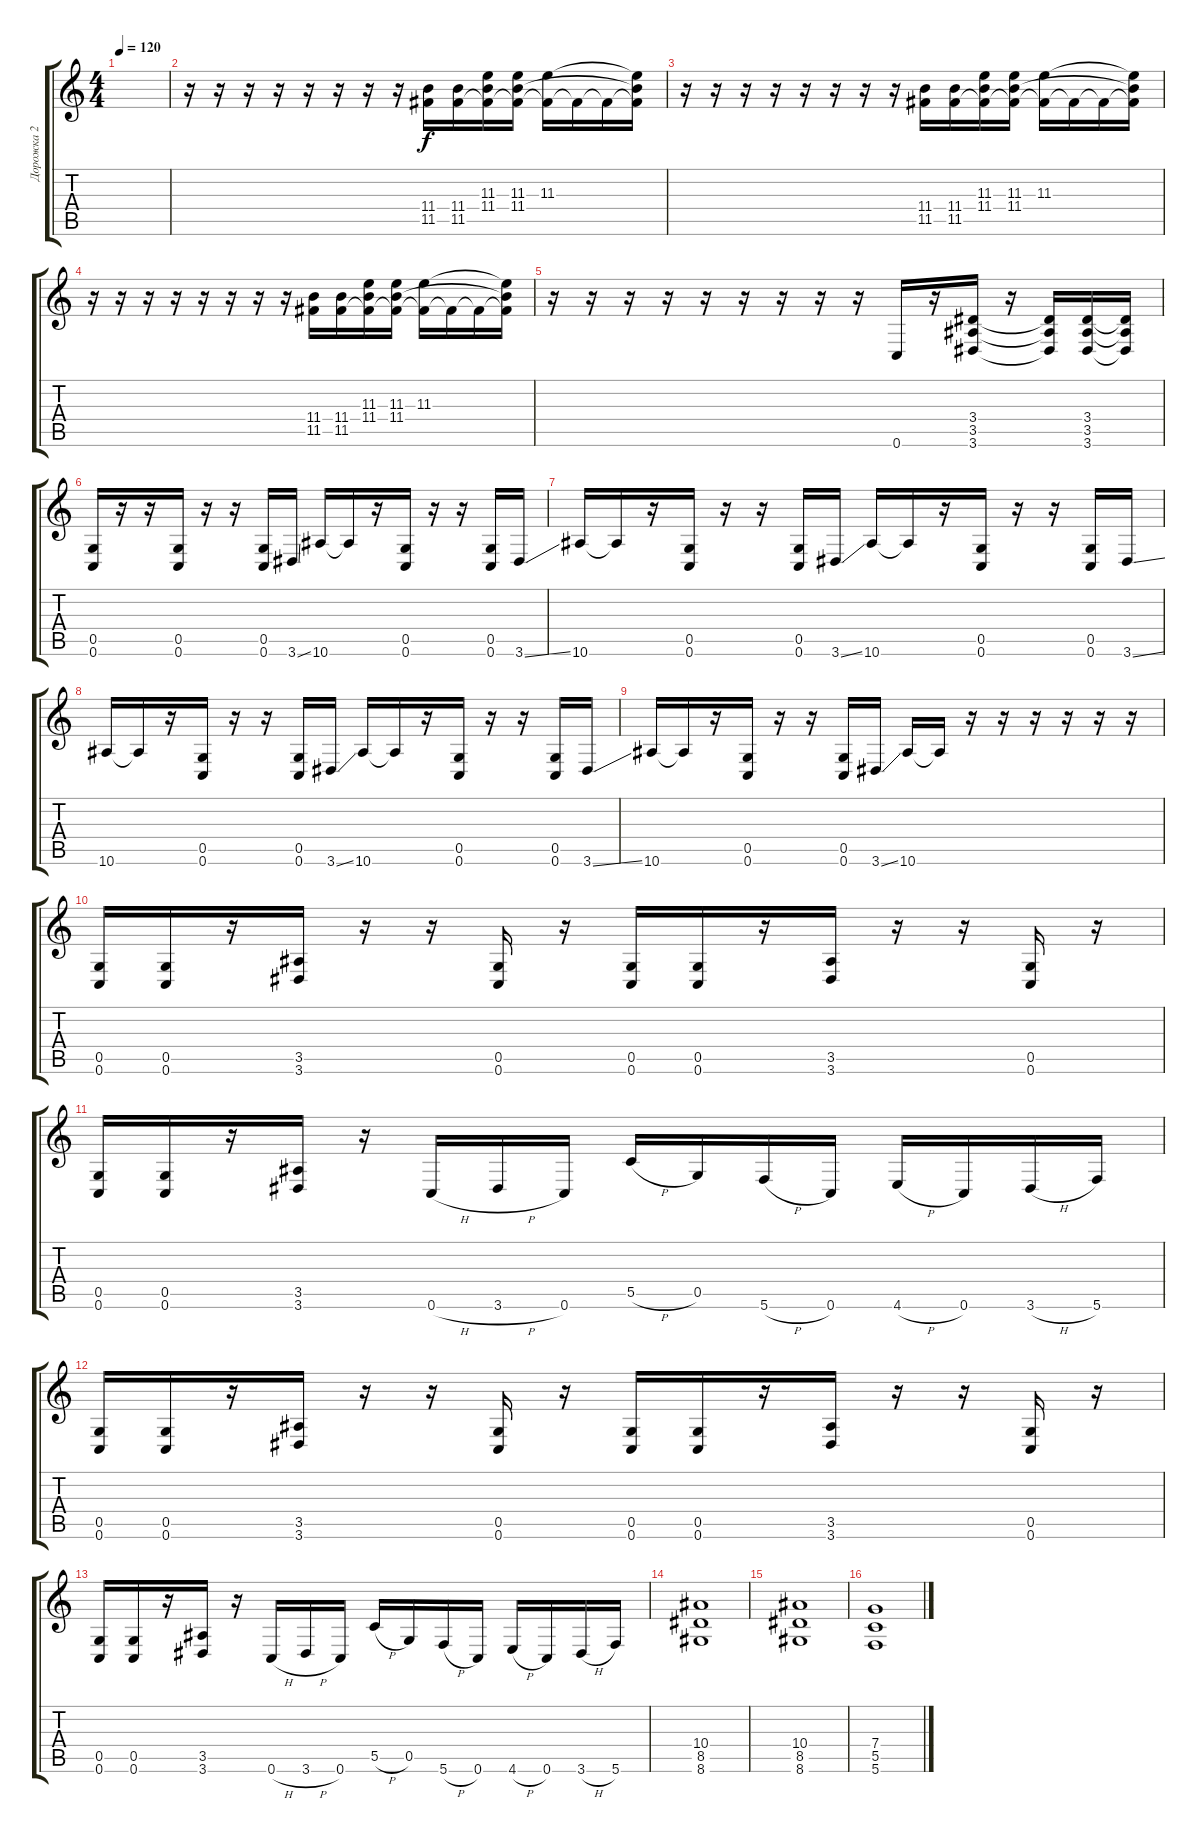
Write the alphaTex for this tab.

\track ("Дорожка 2" "Дорожка 2") {instrument overdrivenguitar}
\staff {score tabs}
\tuning (D4 A3 F3 C3 G2 C2) {hide}
\ts (4 4)
\tempo 120
\clef g2
\ks c
|
r.16 r.16 r.16 r.16 r.16 r.16 r.16 r.16 (11.4 11.5).16{instrument electricguitarmuted} (11.4 11.5).16 (11.3 11.4 11.5{t}).16 (11.3 11.4 11.5{t}).16 (11.3 11.5{t}).16 11.5{t}.16 11.5{t}.16 (11.3{t} 11.4{t} 11.5{t}).16 |
r.16 r.16 r.16 r.16 r.16 r.16 r.16 r.16 (11.4 11.5).16{instrument electricguitarmuted} (11.4 11.5).16 (11.3 11.4 11.5{t}).16 (11.3 11.4 11.5{t}).16 (11.3 11.5{t}).16 11.5{t}.16 11.5{t}.16 (11.3{t} 11.4{t} 11.5{t}).16 |
r.16 r.16 r.16 r.16 r.16 r.16 r.16 r.16 (11.4 11.5).16{instrument electricguitarmuted} (11.4 11.5).16 (11.3 11.4 11.5{t}).16 (11.3 11.4 11.5{t}).16 (11.3 11.5{t}).16 11.5{t}.16 11.5{t}.16 (11.3{t} 11.4{t} 11.5{t}).16 |
r.16{instrument overdrivenguitar} r.16 r.16 r.16 r.16 r.16 r.16 r.16 r.16 0.6.16 r.16 (3.4 3.5 3.6).16 r.16 (3.4{t} 3.5{t} 3.6{t}).16 (3.4 3.5 3.6).16 (3.4{t} 3.5{t} 3.6{t}).16 |
(0.5 0.6).16 r.16 r.16 (0.5 0.6).16 r.16 r.16 (0.5 0.6).16 3.6{ss}.16 10.6.16 10.6{t}.16 r.16 (0.5 0.6).16 r.16 r.16 (0.5 0.6).16 3.6{ss}.16 |
10.6.16 10.6{t}.16 r.16 (0.5 0.6).16 r.16 r.16 (0.5 0.6).16 3.6{ss}.16 10.6.16 10.6{t}.16 r.16 (0.5 0.6).16 r.16 r.16 (0.5 0.6).16 3.6{ss}.16 |
10.6.16 10.6{t}.16 r.16 (0.5 0.6).16 r.16 r.16 (0.5 0.6).16 3.6{ss}.16 10.6.16 10.6{t}.16 r.16 (0.5 0.6).16 r.16 r.16 (0.5 0.6).16 3.6{ss}.16 |
10.6.16 10.6{t}.16 r.16 (0.5 0.6).16 r.16 r.16 (0.5 0.6).16 3.6{ss}.16 10.6.16 10.6{t}.16 r.16 r.16 r.16 r.16 r.16 r.16 |
(0.5 0.6).16 (0.5 0.6).16 r.16 (3.5 3.6).16 r.16 r.16 (0.5 0.6).16 r.16 (0.5 0.6).16 (0.5 0.6).16 r.16 (3.5 3.6).16 r.16 r.16 (0.5 0.6).16 r.16 |
(0.5 0.6).16 (0.5 0.6).16 r.16 (3.5 3.6).16 r.16 0.6{h}.16 3.6{h}.16 0.6.16 5.5{h}.16 0.5.16 5.6{h}.16 0.6.16 4.6{h}.16 0.6.16 3.6{h}.16 5.6.16 |
(0.5 0.6).16 (0.5 0.6).16 r.16 (3.5 3.6).16 r.16 r.16 (0.5 0.6).16 r.16 (0.5 0.6).16 (0.5 0.6).16 r.16 (3.5 3.6).16 r.16 r.16 (0.5 0.6).16 r.16 |
(0.5 0.6).16 (0.5 0.6).16 r.16 (3.5 3.6).16 r.16 0.6{h}.16 3.6{h}.16 0.6.16 5.5{h}.16 0.5.16 5.6{h}.16 0.6.16 4.6{h}.16 0.6.16 3.6{h}.16 5.6.16 |
(10.4 8.5 8.6).1 |
(10.4 8.5 8.6).1 |
(7.4 5.5 5.6).1
